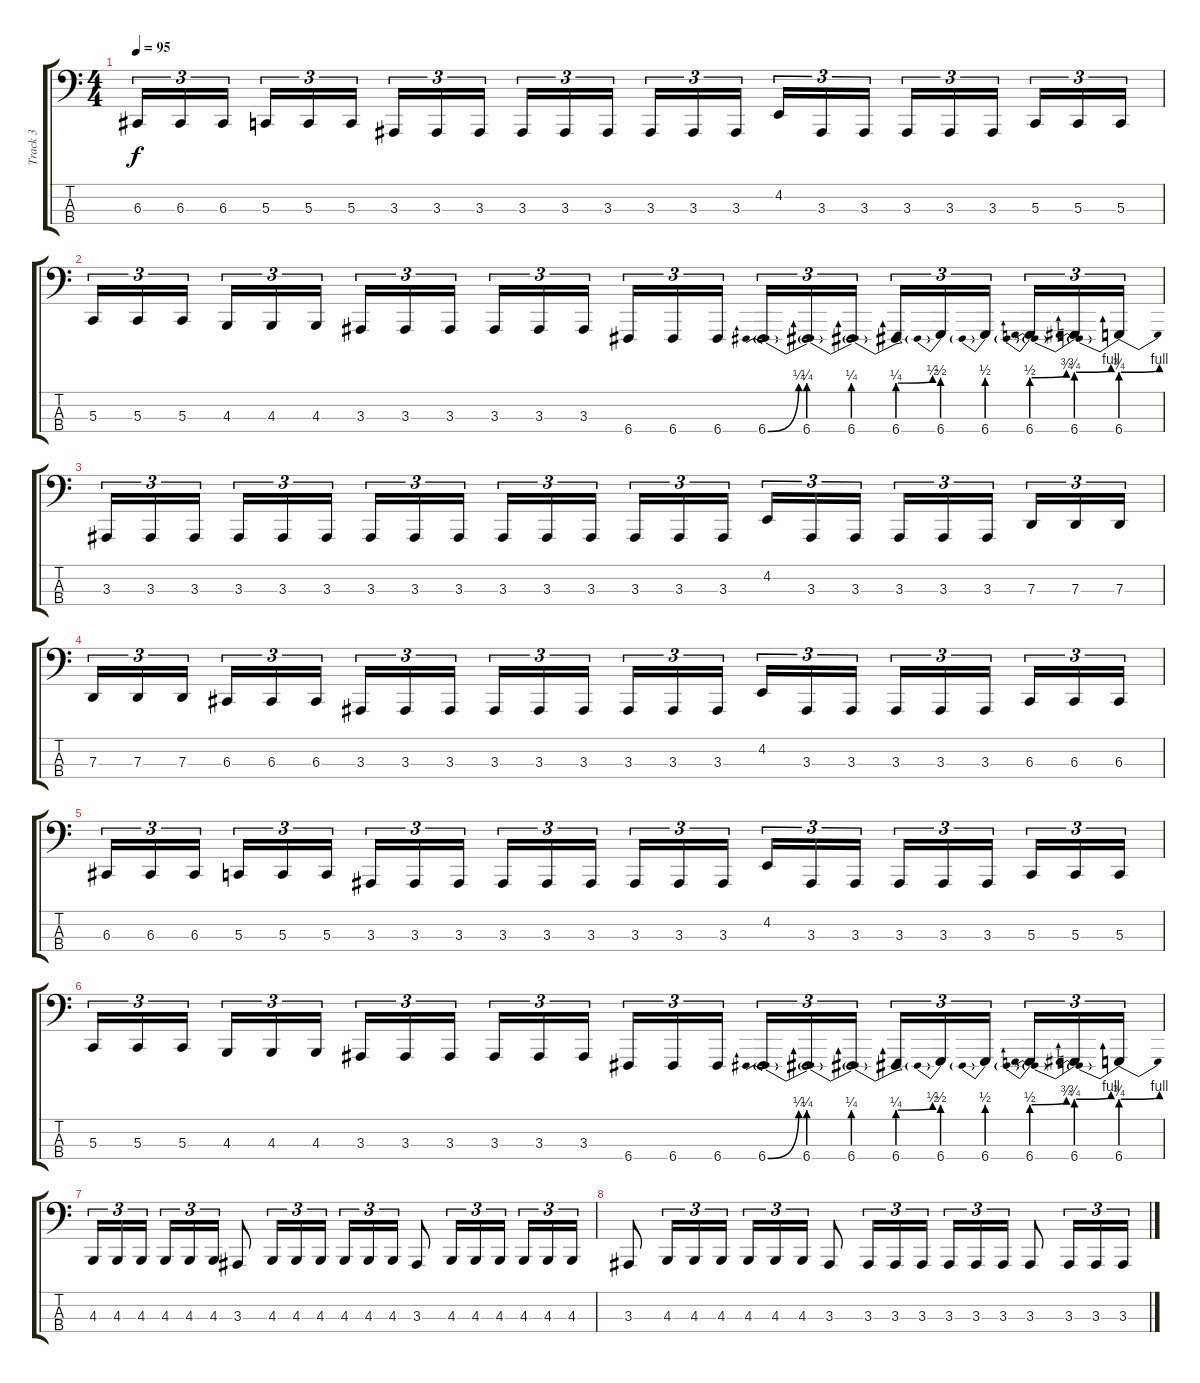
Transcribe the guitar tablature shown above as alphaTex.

\track ("Track 3" "Track 3") {instrument lead8bassandlead}
\staff {score tabs}
\tuning (F2 C2 G1 C1) {hide}
\ts (4 4)
\tempo 95
\clef f4
\ks c
6.3.16{tu (3 2) dy f} 6.3.16{tu (3 2)} 6.3.16{tu (3 2) beam splitsecondary} 5.3.16{tu (3 2)} 5.3.16{tu (3 2)} 5.3.16{tu (3 2)} 3.3.16{tu (3 2)} 3.3.16{tu (3 2)} 3.3.16{tu (3 2) beam splitsecondary} 3.3.16{tu (3 2)} 3.3.16{tu (3 2)} 3.3.16{tu (3 2)} 3.3.16{tu (3 2)} 3.3.16{tu (3 2)} 3.3.16{tu (3 2) beam splitsecondary} 4.2.16{tu (3 2)} 3.3.16{tu (3 2)} 3.3.16{tu (3 2)} 3.3.16{tu (3 2)} 3.3.16{tu (3 2)} 3.3.16{tu (3 2) beam splitsecondary} 5.3.16{tu (3 2)} 5.3.16{tu (3 2)} 5.3.16{tu (3 2)} |
5.3.16{tu (3 2)} 5.3.16{tu (3 2)} 5.3.16{tu (3 2) beam splitsecondary} 4.3.16{tu (3 2)} 4.3.16{tu (3 2)} 4.3.16{tu (3 2)} 3.3.16{tu (3 2)} 3.3.16{tu (3 2)} 3.3.16{tu (3 2) beam splitsecondary} 3.3.16{tu (3 2)} 3.3.16{tu (3 2)} 3.3.16{tu (3 2)} 6.4.16{tu (3 2)} 6.4.16{tu (3 2)} 6.4.16{tu (3 2) beam splitsecondary} 6.4{be (bend 0 0 60 1)}.16{tu (3 2)} 6.4{be (prebend 0 1 60 1)}.16{tu (3 2)} 6.4{be (prebend 0 1 60 1)}.16{tu (3 2)} 6.4{be (prebendbend 0 1 60 2)}.16{tu (3 2)} 6.4{be (prebend 0 2 60 2)}.16{tu (3 2)} 6.4{be (prebend 0 2 60 2)}.16{tu (3 2) beam splitsecondary} 6.4{be (prebendbend 0 2 60 3)}.16{tu (3 2)} 6.4{be (prebendbend 0 3 60 4)}.16{tu (3 2)} 6.4{be (prebendbend 0 3 60 4)}.16{tu (3 2)} |
3.3.16{tu (3 2)} 3.3.16{tu (3 2)} 3.3.16{tu (3 2) beam splitsecondary} 3.3.16{tu (3 2)} 3.3.16{tu (3 2)} 3.3.16{tu (3 2)} 3.3.16{tu (3 2)} 3.3.16{tu (3 2)} 3.3.16{tu (3 2) beam splitsecondary} 3.3.16{tu (3 2)} 3.3.16{tu (3 2)} 3.3.16{tu (3 2)} 3.3.16{tu (3 2)} 3.3.16{tu (3 2)} 3.3.16{tu (3 2) beam splitsecondary} 4.2.16{tu (3 2)} 3.3.16{tu (3 2)} 3.3.16{tu (3 2)} 3.3.16{tu (3 2)} 3.3.16{tu (3 2)} 3.3.16{tu (3 2) beam splitsecondary} 7.3.16{tu (3 2)} 7.3.16{tu (3 2)} 7.3.16{tu (3 2)} |
7.3.16{tu (3 2)} 7.3.16{tu (3 2)} 7.3.16{tu (3 2) beam splitsecondary} 6.3.16{tu (3 2)} 6.3.16{tu (3 2)} 6.3.16{tu (3 2)} 3.3.16{tu (3 2)} 3.3.16{tu (3 2)} 3.3.16{tu (3 2) beam splitsecondary} 3.3.16{tu (3 2)} 3.3.16{tu (3 2)} 3.3.16{tu (3 2)} 3.3.16{tu (3 2)} 3.3.16{tu (3 2)} 3.3.16{tu (3 2) beam splitsecondary} 4.2.16{tu (3 2)} 3.3.16{tu (3 2)} 3.3.16{tu (3 2)} 3.3.16{tu (3 2)} 3.3.16{tu (3 2)} 3.3.16{tu (3 2) beam splitsecondary} 6.3.16{tu (3 2)} 6.3.16{tu (3 2)} 6.3.16{tu (3 2)} |
6.3.16{tu (3 2)} 6.3.16{tu (3 2)} 6.3.16{tu (3 2) beam splitsecondary} 5.3.16{tu (3 2)} 5.3.16{tu (3 2)} 5.3.16{tu (3 2)} 3.3.16{tu (3 2)} 3.3.16{tu (3 2)} 3.3.16{tu (3 2) beam splitsecondary} 3.3.16{tu (3 2)} 3.3.16{tu (3 2)} 3.3.16{tu (3 2)} 3.3.16{tu (3 2)} 3.3.16{tu (3 2)} 3.3.16{tu (3 2) beam splitsecondary} 4.2.16{tu (3 2)} 3.3.16{tu (3 2)} 3.3.16{tu (3 2)} 3.3.16{tu (3 2)} 3.3.16{tu (3 2)} 3.3.16{tu (3 2) beam splitsecondary} 5.3.16{tu (3 2)} 5.3.16{tu (3 2)} 5.3.16{tu (3 2)} |
5.3.16{tu (3 2)} 5.3.16{tu (3 2)} 5.3.16{tu (3 2) beam splitsecondary} 4.3.16{tu (3 2)} 4.3.16{tu (3 2)} 4.3.16{tu (3 2)} 3.3.16{tu (3 2)} 3.3.16{tu (3 2)} 3.3.16{tu (3 2) beam splitsecondary} 3.3.16{tu (3 2)} 3.3.16{tu (3 2)} 3.3.16{tu (3 2)} 6.4.16{tu (3 2)} 6.4.16{tu (3 2)} 6.4.16{tu (3 2) beam splitsecondary} 6.4{be (bend 0 0 60 1)}.16{tu (3 2)} 6.4{be (prebend 0 1 60 1)}.16{tu (3 2)} 6.4{be (prebend 0 1 60 1)}.16{tu (3 2)} 6.4{be (prebendbend 0 1 60 2)}.16{tu (3 2)} 6.4{be (prebend 0 2 60 2)}.16{tu (3 2)} 6.4{be (prebend 0 2 60 2)}.16{tu (3 2) beam splitsecondary} 6.4{be (prebendbend 0 2 60 3)}.16{tu (3 2)} 6.4{be (prebendbend 0 3 60 4)}.16{tu (3 2)} 6.4{be (prebendbend 0 3 60 4)}.16{tu (3 2)} |
4.3.16{tu (3 2)} 4.3.16{tu (3 2)} 4.3.16{tu (3 2) beam splitsecondary} 4.3.16{tu (3 2)} 4.3.16{tu (3 2)} 4.3.16{tu (3 2)} 3.3.8 4.3.16{tu (3 2)} 4.3.16{tu (3 2)} 4.3.16{tu (3 2)} 4.3.16{tu (3 2)} 4.3.16{tu (3 2)} 4.3.16{tu (3 2)} 3.3.8 4.3.16{tu (3 2)} 4.3.16{tu (3 2)} 4.3.16{tu (3 2) beam splitsecondary} 4.3.16{tu (3 2)} 4.3.16{tu (3 2)} 4.3.16{tu (3 2)} |
3.3.8 4.3.16{tu (3 2)} 4.3.16{tu (3 2)} 4.3.16{tu (3 2)} 4.3.16{tu (3 2)} 4.3.16{tu (3 2)} 4.3.16{tu (3 2)} 3.3.8 3.3.16{tu (3 2)} 3.3.16{tu (3 2)} 3.3.16{tu (3 2) beam splitsecondary} 3.3.16{tu (3 2)} 3.3.16{tu (3 2)} 3.3.16{tu (3 2)} 3.3.8 3.3.16{tu (3 2)} 3.3.16{tu (3 2)} 3.3.16{tu (3 2)}
